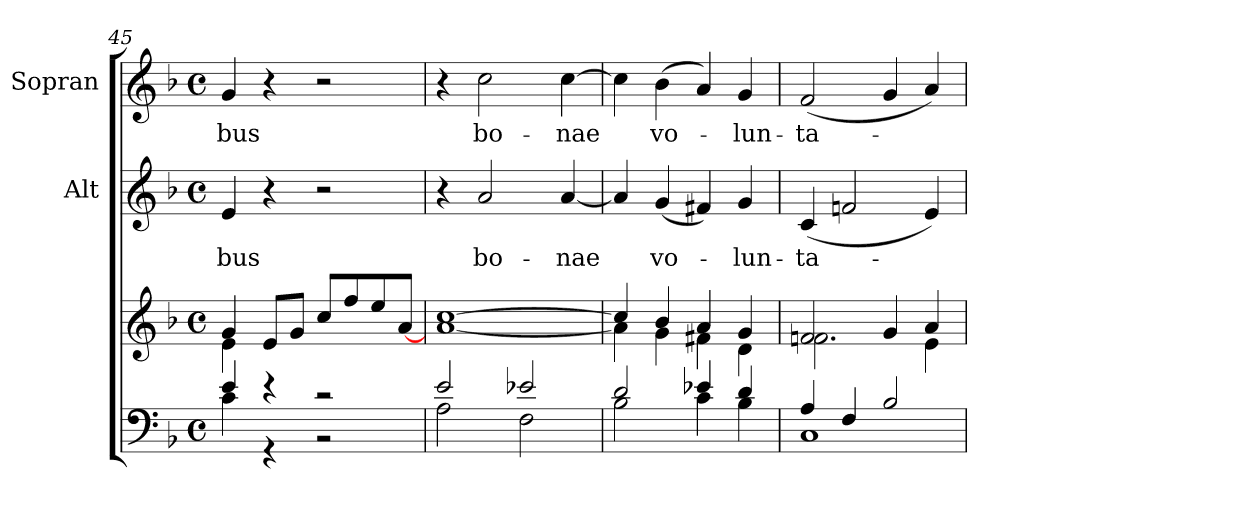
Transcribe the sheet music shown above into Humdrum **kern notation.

**kern	**kern	**kern	**text	**kern	**text
*part3	*part3	*part2	*part2	*part1	*part1
*staff4	*staff3	*staff2	*staff2	*staff1	*staff1
*	*	*I"Alt	*	*I"Sopran	*
*	*	*I'A.	*	*I'S.	*
*clefF4	*clefG2	*clefG2	*	*clefG2	*
*k[b-]	*k[b-]	*k[b-]	*	*k[b-]	*
*F:	*F:	*F:	*	*F:	*
*M4/4	*M4/4	*M4/4	*	*M4/4	*
*met(c)	*met(c)	*met(c)	*	*met(c)	*
=45	=45	=45	=45	=45	=45
*^	*^	*	*	*	*
!	!	!	!	!	!LO:LY:b	!	!LO:LY:b
4e/	4c\	4g/	4e\	4e/	-bus	4g/	-bus
4r	4r	8e/L	2.ryy	4r	.	4r	.
.	.	8g/J	.	.	.	.	.
2r	2r	8cc/L	.	2r	.	2r	.
.	.	8ff/	.	.	.	.	.
.	.	8ee/	.	.	.	.	.
.	.	[<8a/J	.	.	.	.	.
=46	=46	=46	=46	=46	=46	=46	=46
2e/	2A\	[>1cc	[<1a	4r	.	4r	.
!	!	!	!	!	!LO:LY:b	!	!LO:LY:b
.	.	.	.	2a/	bo-	2cc\	bo-
2e-X/	2F\	.	.	.	.	.	.
!	!	!	!	!	!LO:LY:b	!	!LO:LY:b
.	.	.	.	[4a/	-nae	[4cc\	-nae
=47	=47	=47	=47	=47	=47	=47	=47
2d/	2B-\	4cc/]	4a\]	4a/]	.	4cc\]	.
!	!	!	!	!	!LO:LY:b	!	!LO:LY:b
.	.	4b-/	4g\	(<4g/	vo-	(>4b-\	vo-
4e-X/	4c\	4a/	4f#X\	4f#X/)	.	4a/)	.
!	!	!	!	!	!LO:LY:b	!	!LO:LY:b
4d/	4B-\	4g/	4d\	4g/	-lun-	4g/	-lun-
!!LO:PB:g=z
=48	=48	=48	=48	=48	=48	=48	=48
!	!	!	!	!	!LO:LY:b	!	!LO:LY:b
4A/	1C	2f/	2.fn\	(<4c/	-ta-	(<2f/	-ta-
4F/	.	.	.	2fn/	.	.	.
2B-/	.	4g/	.	.	.	4g/	.
.	.	4a/	4e\	4e/)	.	4a/)	.
*v	*v	*	*	*	*	*	*
*	*v	*v	*	*	*	*
=	=	=	=	=	=
*-	*-	*-	*-	*-	*-
